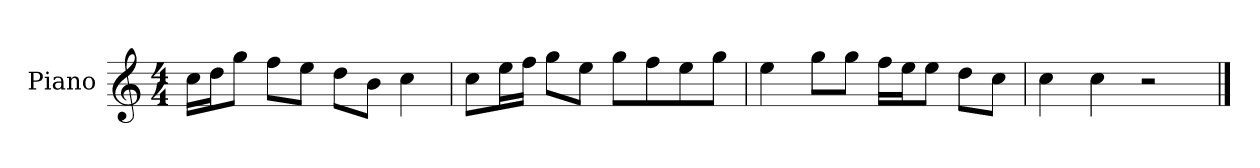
**kern
*part1
*staff1
*I"Piano
*I'P-no
*clefG2
*k[]
*M4/4
*MM90
=1
16cc\LL
16dd\J
8gg\J
8ff\L
8ee\J
8dd\L
8b\J
4cc\
=2
8cc\L
16ee\L
16ff\JJ
8gg\L
8ee\J
8gg\L
8ff\
8ee\
8gg\J
=3
4ee\
8gg\L
8gg\J
16ff\LL
16ee\J
8ee\J
8dd\L
8cc\J
=4
4cc\
4cc\
2r
==
*-
